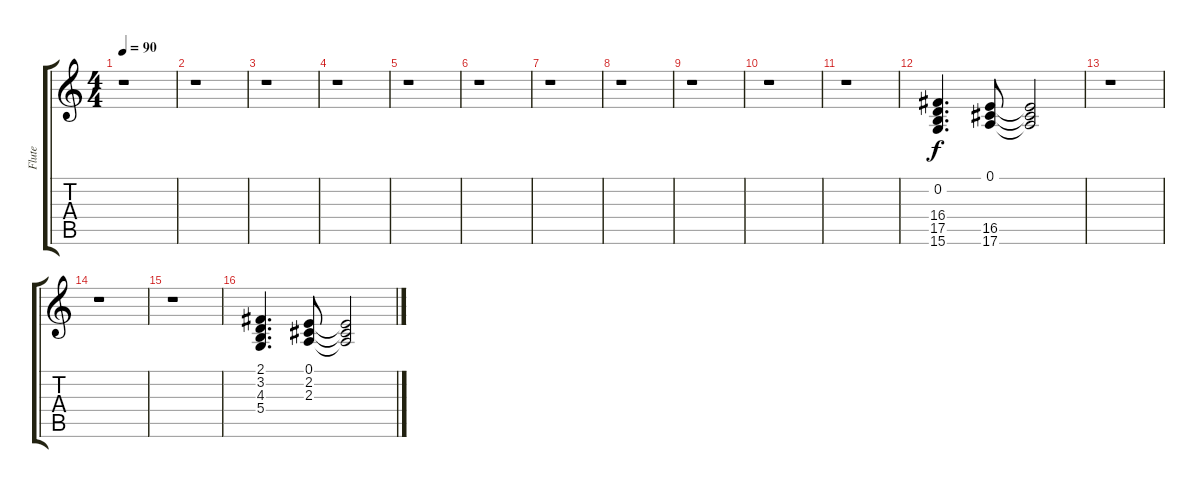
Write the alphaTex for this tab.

\track ("Flute" "Flute") {instrument flute}
\staff {score tabs}
\tuning (E4 B3 G3 D3 A2 E2) {hide}
\ts (4 4)
\tempo 90
\clef g2
\ks c
r.1{dy f} |
r.1 |
r.1 |
r.1 |
r.1 |
r.1 |
r.1 |
r.1 |
r.1 |
r.1 |
r.1 |
(0.2 16.4 17.5 15.6).4{d} (0.1 16.5 17.6).8 (0.1{t} 16.5{t} 17.6{t}).2 |
r.1 |
r.1 |
r.1 |
(2.1 3.2 4.3 5.4).4{d} (0.1 2.2 2.3).8 (0.1{t} 2.2{t} 2.3{t}).2
